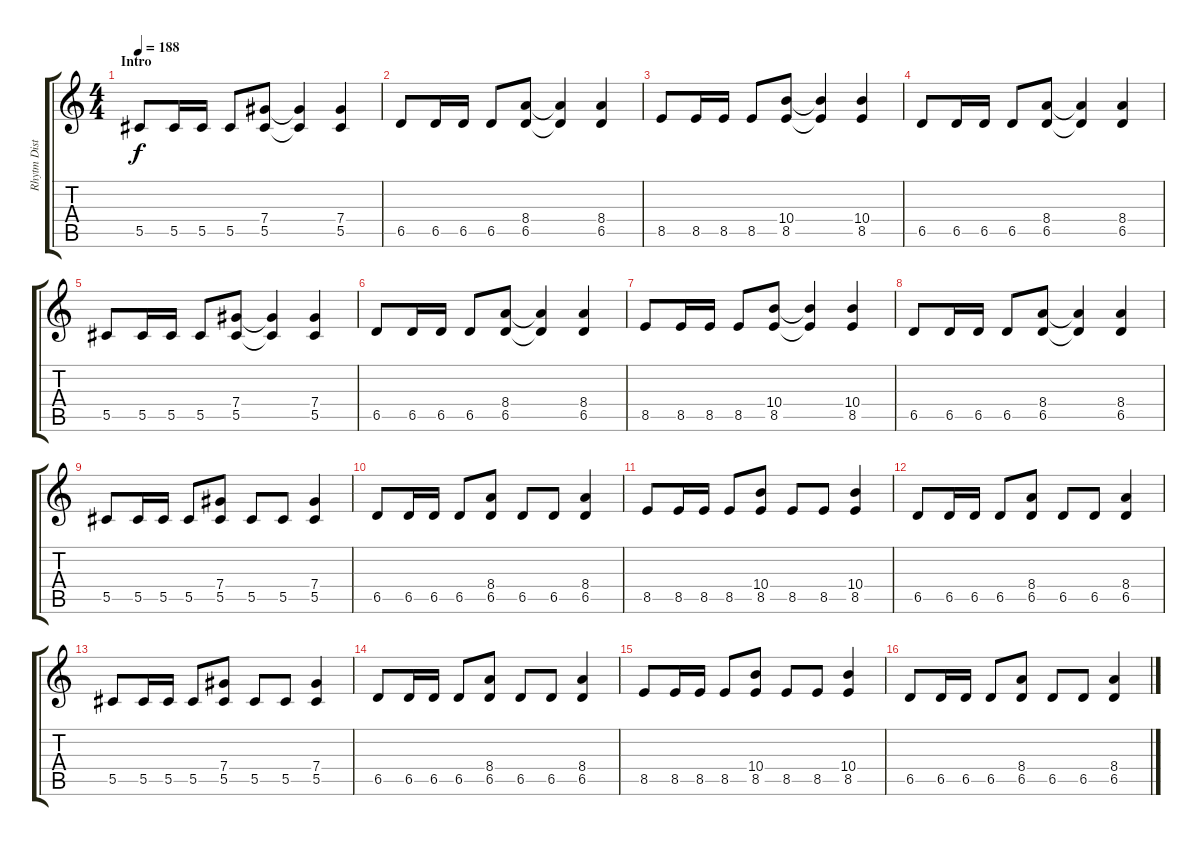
\track ("Rhytm Distortion" "Rhytm Dist") {instrument overdrivenguitar}
\staff {score tabs}
\tuning (Eb4 Bb3 Gb3 Db3 Ab2 Eb2) {hide}
\ts (4 4)
\section ("" "Intro")
\tempo 188
\clef g2
\ks c
5.5.8{dy f instrument overdrivenguitar} 5.5.16 5.5.16 5.5.8 (7.4 5.5).8 (7.4{t} 5.5{t}).4 (7.4 5.5).4 |
6.5.8 6.5.16 6.5.16 6.5.8 (8.4 6.5).8 (8.4{t} 6.5{t}).4 (8.4 6.5).4 |
8.5.8 8.5.16 8.5.16 8.5.8 (10.4 8.5).8 (10.4{t} 8.5{t}).4 (10.4 8.5).4 |
6.5.8 6.5.16 6.5.16 6.5.8 (8.4 6.5).8 (8.4{t} 6.5{t}).4 (8.4 6.5).4 |
5.5.8 5.5.16 5.5.16 5.5.8 (7.4 5.5).8 (7.4{t} 5.5{t}).4 (7.4 5.5).4 |
6.5.8 6.5.16 6.5.16 6.5.8 (8.4 6.5).8 (8.4{t} 6.5{t}).4 (8.4 6.5).4 |
8.5.8 8.5.16 8.5.16 8.5.8 (10.4 8.5).8 (10.4{t} 8.5{t}).4 (10.4 8.5).4 |
6.5.8 6.5.16 6.5.16 6.5.8 (8.4 6.5).8 (8.4{t} 6.5{t}).4 (8.4 6.5).4 |
5.5.8 5.5.16 5.5.16 5.5.8 (7.4 5.5).8 5.5.8 5.5.8 (7.4 5.5).4 |
6.5.8 6.5.16 6.5.16 6.5.8 (8.4 6.5).8 6.5.8 6.5.8 (8.4 6.5).4 |
8.5.8 8.5.16 8.5.16 8.5.8 (10.4 8.5).8 8.5.8 8.5.8 (10.4 8.5).4 |
6.5.8 6.5.16 6.5.16 6.5.8 (8.4 6.5).8 6.5.8 6.5.8 (8.4 6.5).4 |
5.5.8 5.5.16 5.5.16 5.5.8 (7.4 5.5).8 5.5.8 5.5.8 (7.4 5.5).4 |
6.5.8 6.5.16 6.5.16 6.5.8 (8.4 6.5).8 6.5.8 6.5.8 (8.4 6.5).4 |
8.5.8 8.5.16 8.5.16 8.5.8 (10.4 8.5).8 8.5.8 8.5.8 (10.4 8.5).4 |
6.5.8 6.5.16 6.5.16 6.5.8 (8.4 6.5).8 6.5.8 6.5.8 (8.4 6.5).4
